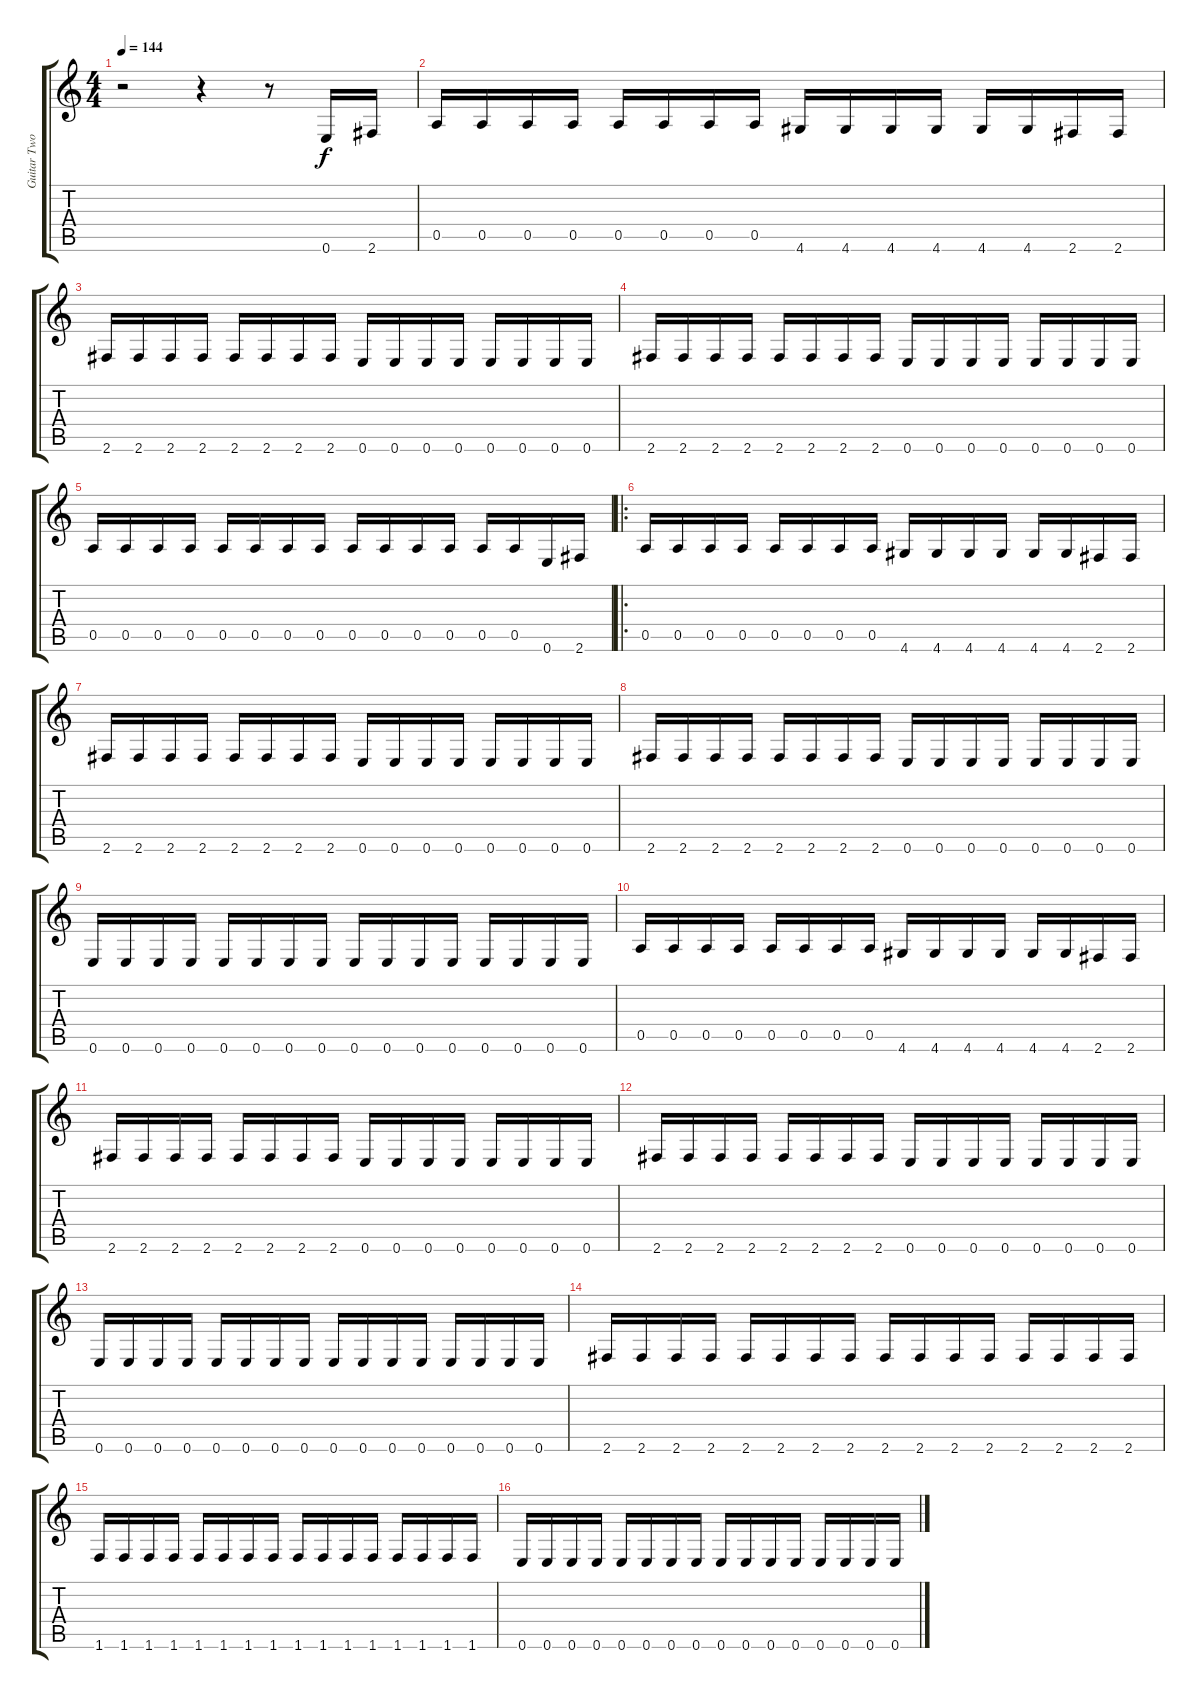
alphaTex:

\track ("Guitar Two, Bass Notes" "Guitar Two") {instrument distortionguitar}
\staff {score tabs}
\tuning (E4 B3 G3 D3 A2 E2) {hide}
\ts (4 4)
\tempo 144
\clef g2
\ks c
r.2{dy f instrument distortionguitar} r.4 r.8 0.6.16 2.6.16 |
0.5.16 0.5.16 0.5.16 0.5.16 0.5.16 0.5.16 0.5.16 0.5.16 4.6.16 4.6.16 4.6.16 4.6.16 4.6.16 4.6.16 2.6.16 2.6.16 |
2.6.16 2.6.16 2.6.16 2.6.16 2.6.16 2.6.16 2.6.16 2.6.16 0.6.16 0.6.16 0.6.16 0.6.16 0.6.16 0.6.16 0.6.16 0.6.16 |
2.6.16 2.6.16 2.6.16 2.6.16 2.6.16 2.6.16 2.6.16 2.6.16 0.6.16 0.6.16 0.6.16 0.6.16 0.6.16 0.6.16 0.6.16 0.6.16 |
0.5.16 0.5.16 0.5.16 0.5.16 0.5.16 0.5.16 0.5.16 0.5.16 0.5.16 0.5.16 0.5.16 0.5.16 0.5.16 0.5.16 0.6.16 2.6.16 |
\ro
0.5.16 0.5.16 0.5.16 0.5.16 0.5.16 0.5.16 0.5.16 0.5.16 4.6.16 4.6.16 4.6.16 4.6.16 4.6.16 4.6.16 2.6.16 2.6.16 |
2.6.16 2.6.16 2.6.16 2.6.16 2.6.16 2.6.16 2.6.16 2.6.16 0.6.16 0.6.16 0.6.16 0.6.16 0.6.16 0.6.16 0.6.16 0.6.16 |
2.6.16 2.6.16 2.6.16 2.6.16 2.6.16 2.6.16 2.6.16 2.6.16 0.6.16 0.6.16 0.6.16 0.6.16 0.6.16 0.6.16 0.6.16 0.6.16 |
0.6.16 0.6.16 0.6.16 0.6.16 0.6.16 0.6.16 0.6.16 0.6.16 0.6.16 0.6.16 0.6.16 0.6.16 0.6.16 0.6.16 0.6.16 0.6.16 |
0.5.16 0.5.16 0.5.16 0.5.16 0.5.16 0.5.16 0.5.16 0.5.16 4.6.16 4.6.16 4.6.16 4.6.16 4.6.16 4.6.16 2.6.16 2.6.16 |
2.6.16 2.6.16 2.6.16 2.6.16 2.6.16 2.6.16 2.6.16 2.6.16 0.6.16 0.6.16 0.6.16 0.6.16 0.6.16 0.6.16 0.6.16 0.6.16 |
2.6.16 2.6.16 2.6.16 2.6.16 2.6.16 2.6.16 2.6.16 2.6.16 0.6.16 0.6.16 0.6.16 0.6.16 0.6.16 0.6.16 0.6.16 0.6.16 |
0.6.16 0.6.16 0.6.16 0.6.16 0.6.16 0.6.16 0.6.16 0.6.16 0.6.16 0.6.16 0.6.16 0.6.16 0.6.16 0.6.16 0.6.16 0.6.16 |
2.6.16 2.6.16 2.6.16 2.6.16 2.6.16 2.6.16 2.6.16 2.6.16 2.6.16 2.6.16 2.6.16 2.6.16 2.6.16 2.6.16 2.6.16 2.6.16 |
1.6.16 1.6.16 1.6.16 1.6.16 1.6.16 1.6.16 1.6.16 1.6.16 1.6.16 1.6.16 1.6.16 1.6.16 1.6.16 1.6.16 1.6.16 1.6.16 |
0.6.16 0.6.16 0.6.16 0.6.16 0.6.16 0.6.16 0.6.16 0.6.16 0.6.16 0.6.16 0.6.16 0.6.16 0.6.16 0.6.16 0.6.16 0.6.16
